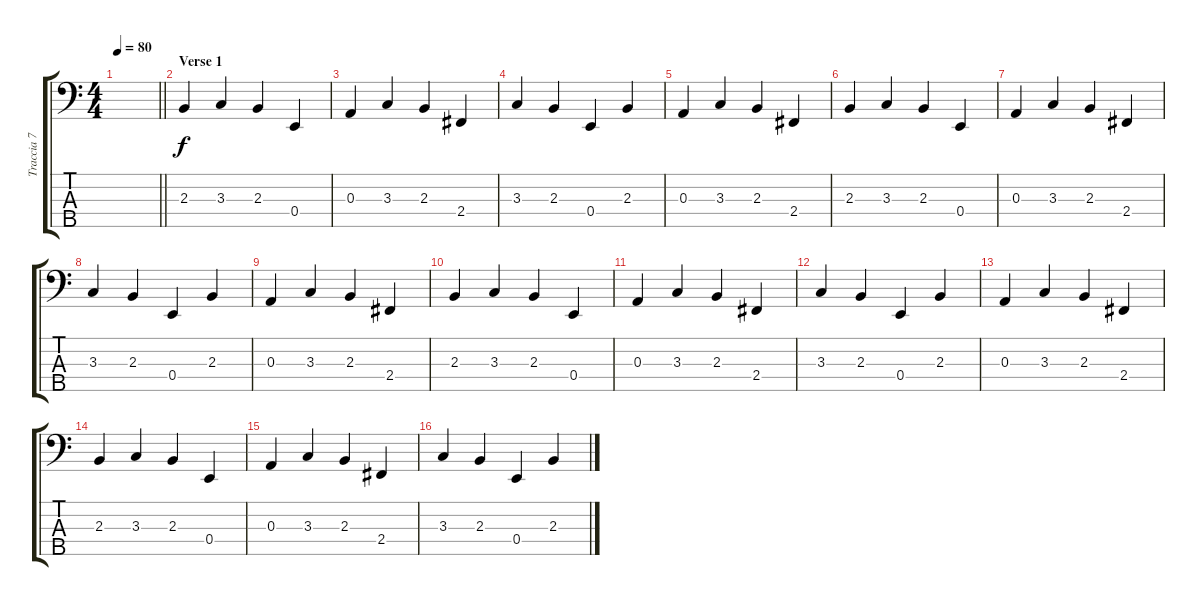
\track ("Traccia 7" "Traccia 7") {instrument electricbassfinger}
\staff {score tabs}
\tuning (G2 D2 A1 E1 B0) {hide}
\ts (4 4)
\tempo 80
\clef f4
\barLineRight lightlight
\ks c
|
\section ("" "Verse 1")
2.3.4 3.3.4 2.3.4 0.4.4 |
0.3.4 3.3.4 2.3.4 2.4.4 |
3.3.4 2.3.4 0.4.4 2.3.4 |
0.3.4 3.3.4 2.3.4 2.4.4 |
2.3.4 3.3.4 2.3.4 0.4.4 |
0.3.4 3.3.4 2.3.4 2.4.4 |
3.3.4 2.3.4 0.4.4 2.3.4 |
0.3.4 3.3.4 2.3.4 2.4.4 |
2.3.4 3.3.4 2.3.4 0.4.4 |
0.3.4 3.3.4 2.3.4 2.4.4 |
3.3.4 2.3.4 0.4.4 2.3.4 |
0.3.4 3.3.4 2.3.4 2.4.4 |
2.3.4 3.3.4 2.3.4 0.4.4 |
0.3.4 3.3.4 2.3.4 2.4.4 |
3.3.4 2.3.4 0.4.4 2.3.4
